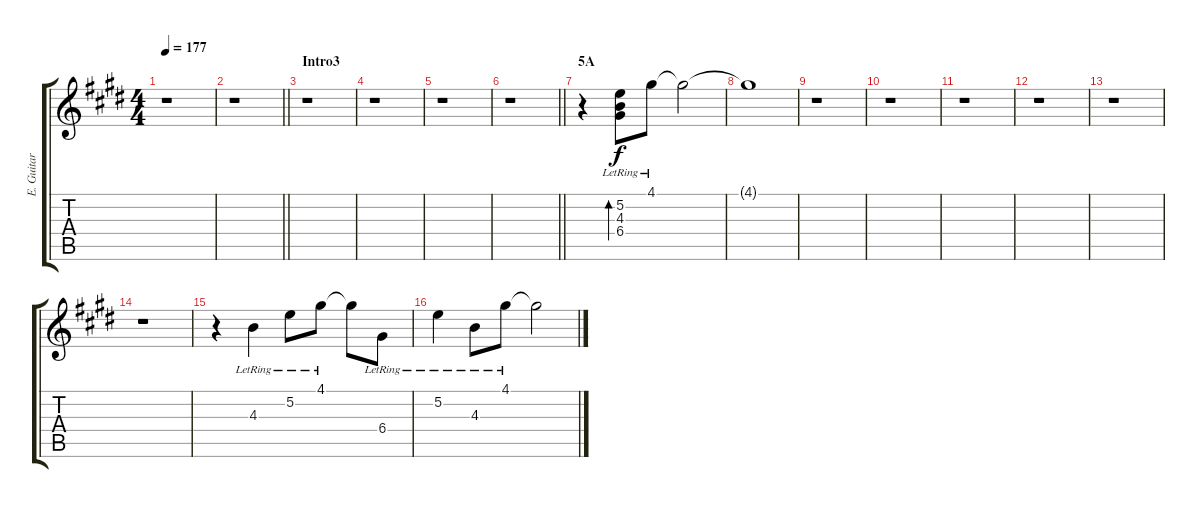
\track ("E. Guitar V" "E. Guitar ") {instrument electricguitarclean}
\staff {score tabs}
\tuning (E4 B3 G3 D3 A2 E2) {hide}
\ts (4 4)
\tempo 177
\clef g2
\ks e
r.1{dy f} |
\barLineRight lightlight
r.1 |
\section ("" "Intro3")
r.1 |
r.1 |
r.1 |
\barLineRight lightlight
r.1 |
\section ("" "5A")
r.4 (5.2{lr} 4.3{lr} 6.4{lr}).8{bd 480} 4.1{lr}.8 4.1{t}.2 |
4.1{t}.1 |
r.1 |
r.1 |
r.1 |
r.1 |
r.1 |
r.1 |
r.4 4.3{lr}.4 5.2{lr}.8 4.1{lr}.8 4.1{t}.8 6.4{lr}.8 |
5.2{lr}.4 4.3{lr}.8 4.1{lr}.8 4.1{t}.2
